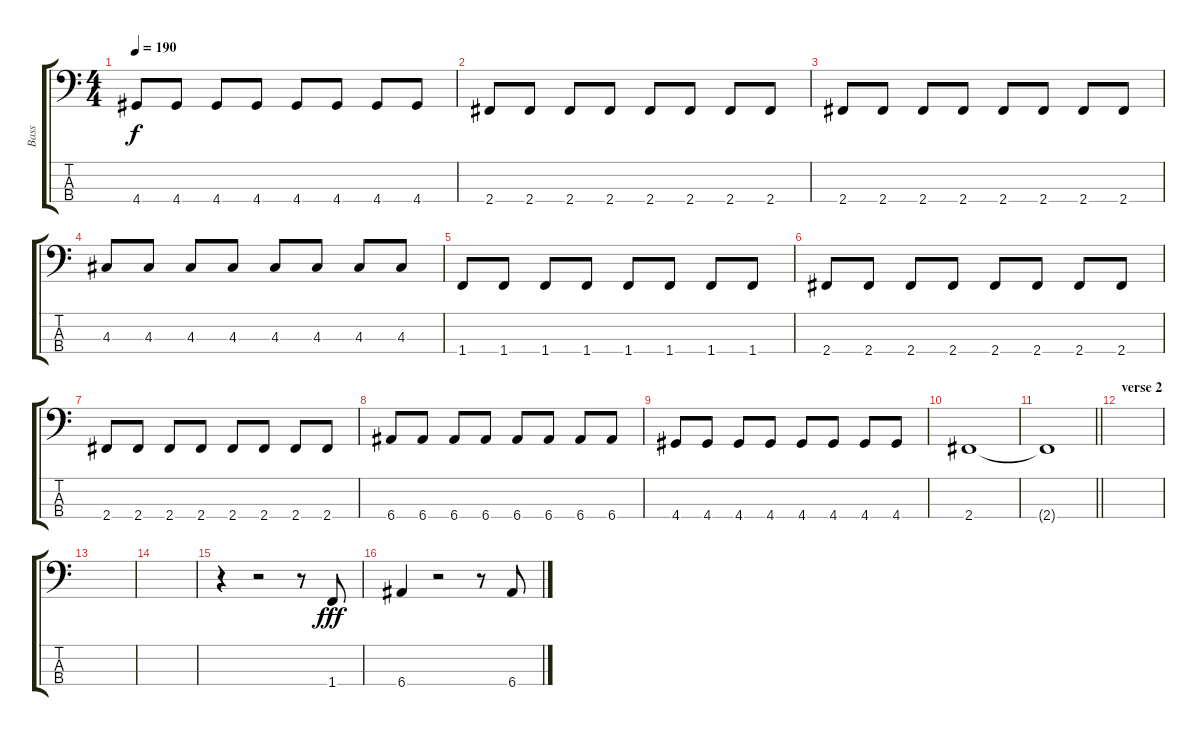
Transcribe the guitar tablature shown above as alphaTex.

\track ("Bass" "Bass") {instrument electricbassfinger}
\staff {score tabs}
\tuning (G2 D2 A1 E1) {hide}
\ts (4 4)
\tempo 190
\clef f4
\ks c
4.4.8{dy f} 4.4.8 4.4.8 4.4.8 4.4.8 4.4.8 4.4.8 4.4.8 |
2.4.8 2.4.8 2.4.8 2.4.8 2.4.8 2.4.8 2.4.8 2.4.8 |
2.4.8 2.4.8 2.4.8 2.4.8 2.4.8 2.4.8 2.4.8 2.4.8 |
4.3.8 4.3.8 4.3.8 4.3.8 4.3.8 4.3.8 4.3.8 4.3.8 |
1.4.8 1.4.8 1.4.8 1.4.8 1.4.8 1.4.8 1.4.8 1.4.8 |
2.4.8 2.4.8 2.4.8 2.4.8 2.4.8 2.4.8 2.4.8 2.4.8 |
2.4.8 2.4.8 2.4.8 2.4.8 2.4.8 2.4.8 2.4.8 2.4.8 |
6.4.8 6.4.8 6.4.8 6.4.8 6.4.8 6.4.8 6.4.8 6.4.8 |
4.4.8 4.4.8 4.4.8 4.4.8 4.4.8 4.4.8 4.4.8 4.4.8 |
2.4.1 |
\barLineRight lightlight
2.4{t}.1 |
\section ("" "verse 2")
|
|
|
r.4 r.2 r.8 1.4.8{dy fff} |
6.4.4 r.2 r.8 6.4.8
